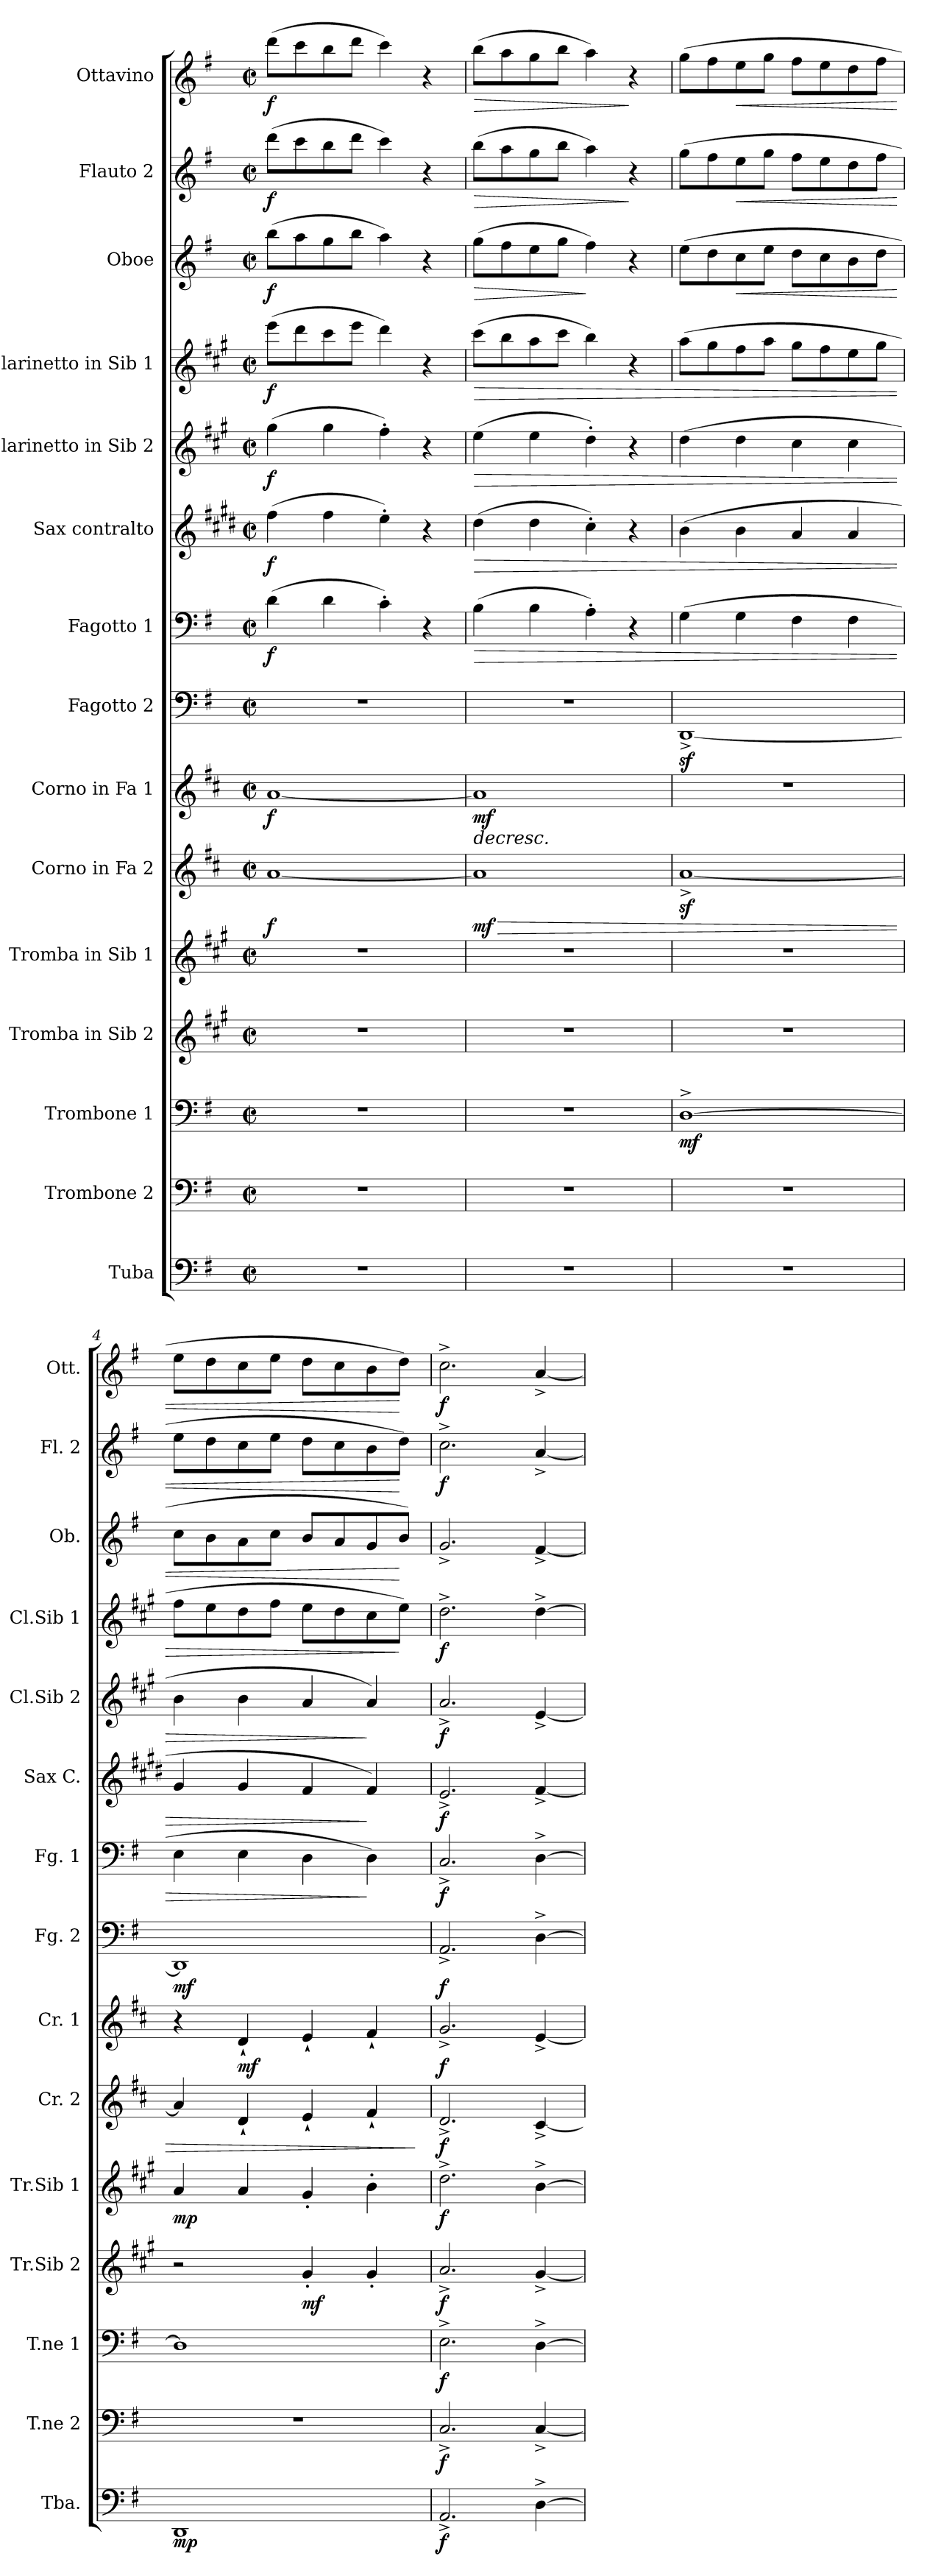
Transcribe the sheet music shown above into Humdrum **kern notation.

**kern	**dynam	**kern	**dynam	**kern	**dynam	**kern	**dynam	**kern	**dynam	**kern	**dynam	**kern	**dynam	**kern	**dynam	**kern	**dynam	**kern	**dynam	**kern	**dynam	**kern	**dynam	**kern	**dynam	**kern	**dynam	**kern	**dynam
*part15	*part15	*part14	*part14	*part13	*part13	*part12	*part12	*part11	*part11	*part10	*part10	*part9	*part9	*part8	*part8	*part7	*part7	*part6	*part6	*part5	*part5	*part4	*part4	*part3	*part3	*part2	*part2	*part1	*part1
*staff15	*staff15	*staff14	*staff14	*staff13	*staff13	*staff12	*staff12	*staff11	*staff11	*staff10	*staff10	*staff9	*staff9	*staff8	*staff8	*staff7	*staff7	*staff6	*staff6	*staff5	*staff5	*staff4	*staff4	*staff3	*staff3	*staff2	*staff2	*staff1	*staff1
*I"Tuba	*	*I"Trombone 2	*	*I"Trombone 1	*	*I"Tromba in Sib 2	*	*I"Tromba in Sib 1	*	*I"Corno in Fa 2	*	*I"Corno in Fa 1	*	*I"Fagotto 2	*	*I"Fagotto 1	*	*I"Sax contralto	*	*I"Clarinetto in Sib 2	*	*I"Clarinetto in Sib 1	*	*I"Oboe	*	*I"Flauto 2	*	*I"Ottavino	*
*I'Tba.	*	*I'T.ne 2	*	*I'T.ne 1	*	*I'Tr.Sib 2	*	*I'Tr.Sib 1	*	*I'Cr. 2	*	*I'Cr. 1	*	*I'Fg. 2	*	*I'Fg. 1	*	*I'Sax C.	*	*I'Cl.Sib 2	*	*I'Cl.Sib 1	*	*I'Ob.	*	*I'Fl. 2	*	*I'Ott.	*
*clefF4	*	*clefF4	*	*clefF4	*	*clefG2	*	*clefG2	*	*clefG2	*	*clefG2	*	*clefF4	*	*clefF4	*	*clefG2	*	*clefG2	*	*clefG2	*	*clefG2	*	*clefG2	*	*clefG2	*
*	*	*	*	*	*	*ITrd1c2	*	*ITrd1c2	*	*ITrd4c7	*	*ITrd4c7	*	*	*	*	*	*ITrd5c9	*	*ITrd1c2	*	*ITrd1c2	*	*	*	*	*	*	*
*k[f#]	*	*k[f#]	*	*k[f#]	*	*k[f#]	*	*k[f#]	*	*k[f#]	*	*k[f#]	*	*k[f#]	*	*k[f#]	*	*k[f#]	*	*k[f#]	*	*k[f#]	*	*k[f#]	*	*k[f#]	*	*k[f#]	*
*G:	*	*G:	*	*G:	*	*G:	*	*G:	*	*G:	*	*G:	*	*G:	*	*G:	*	*G:	*	*G:	*	*G:	*	*G:	*	*G:	*	*G:	*
*M2/2	*	*M2/2	*	*M2/2	*	*M2/2	*	*M2/2	*	*M2/2	*	*M2/2	*	*M2/2	*	*M2/2	*	*M2/2	*	*M2/2	*	*M2/2	*	*M2/2	*	*M2/2	*	*M2/2	*
*met(c|)	*	*met(c|)	*	*met(c|)	*	*met(c|)	*	*met(c|)	*	*met(c|)	*	*met(c|)	*	*met(c|)	*	*met(c|)	*	*met(c|)	*	*met(c|)	*	*met(c|)	*	*met(c|)	*	*met(c|)	*	*met(c|)	*
*MM260	*	*MM260	*	*MM260	*	*MM260	*	*MM260	*	*MM260	*	*MM260	*	*MM260	*	*MM260	*	*MM260	*	*MM260	*	*MM260	*	*MM260	*	*MM260	*	*MM260	*
=1	=1	=1	=1	=1	=1	=1	=1	=1	=1	=1	=1	=1	=1	=1	=1	=1	=1	=1	=1	=1	=1	=1	=1	=1	=1	=1	=1	=1	=1
!	!	!	!	!	!	!	!	!	!	!	!LO:DY:b	!	!LO:DY:b	!	!	!	!LO:DY:b	!	!LO:DY:b	!	!LO:DY:b	!	!LO:DY:b	!	!LO:DY:b	!	!LO:DY:b	!	!LO:DY:b
1r	.	1r	.	1r	.	1r	.	1r	.	[1d	f	[1d	f	1r	.	(>4d\	f	(>4a\	f	(>4ff#\	f	(>8ddd\L	f	(>8bb\L	f	(>8ddd\L	f	(>8ddd\L	f
.	.	.	.	.	.	.	.	.	.	.	.	.	.	.	.	.	.	.	.	.	.	8ccc\	.	8aa\	.	8ccc\	.	8ccc\	.
.	.	.	.	.	.	.	.	.	.	.	.	.	.	.	.	4d\	.	4a\	.	4ff#\	.	8bb\	.	8gg\	.	8bb\	.	8bb\	.
.	.	.	.	.	.	.	.	.	.	.	.	.	.	.	.	.	.	.	.	.	.	8ddd\J	.	8bb\J	.	8ddd\J	.	8ddd\J	.
.	.	.	.	.	.	.	.	.	.	.	.	.	.	.	.	4c'\)	.	4g'\)	.	4ee'\)	.	4ccc\)	.	4aa\)	.	4ccc\)	.	4ccc\)	.
.	.	.	.	.	.	.	.	.	.	.	.	.	.	.	.	4r	.	4r	.	4r	.	4r	.	4r	.	4r	.	4r	.
=2	=2	=2	=2	=2	=2	=2	=2	=2	=2	=2	=2	=2	=2	=2	=2	=2	=2	=2	=2	=2	=2	=2	=2	=2	=2	=2	=2	=2	=2
!	!	!	!	!	!	!	!	!	!	!	!LO:HP:b	!	!LO:HP:b	!	!	!	!LO:HP:b	!	!LO:HP:b	!	!LO:HP:b	!	!LO:HP:b	!	!LO:HP:b	!	!LO:HP:b	!	!LO:HP:b
!	!	!	!	!	!	!	!	!	!	!	!LO:DY:n=1:b	!	!LO:DY:n=1:b	!	!	!	!	!	!	!	!	!	!	!	!	!	!	!	!
1r	.	1r	.	1r	.	1r	.	1r	.	1d]	> mf	1d]	> mf	1r	.	(>4B\	>	(>4f#\	>	(>4dd\	>	(>8bb\L	>	(>8gg\L	>	(>8bb\L	>	(>8bb\L	>
.	.	.	.	.	.	.	.	.	.	.	.	.	.	.	.	.	.	.	.	.	.	8aa\	.	8ff#\	.	8aa\	.	8aa\	.
.	.	.	.	.	.	.	.	.	.	.	.	.	.	.	.	4B\	.	4f#\	.	4dd\	.	8gg\	.	8ee\	.	8gg\	.	8gg\	.
.	.	.	.	.	.	.	.	.	.	.	.	.	.	.	.	.	.	.	.	.	.	8bb\J	.	8gg\J	.	8bb\J	.	8bb\J	.
.	.	.	.	.	.	.	.	.	.	.	.	.	.	.	.	4A'\)	.	4e'\)	.	4cc'\)	.	4aa\)	.	4ff#\)	]	4aa\)	.	4aa\)	.
.	.	.	.	.	.	.	.	.	.	.	.	.	.	.	.	4r	.	4r	.	4r	.	4r	.	4r	.	4r	]	4r	]
=3	=3	=3	=3	=3	=3	=3	=3	=3	=3	=3	=3	=3	=3	=3	=3	=3	=3	=3	=3	=3	=3	=3	=3	=3	=3	=3	=3	=3	=3
!	!	!	!	!	!LO:DY:b	!	!	!	!	!	!	!	!	!	!	!	!	!	!	!	!	!	!	!	!	!	!	!	!
1r	.	1r	.	[1D^	mf	1r	.	1r	.	[1dz<^	.	1r	.	[1DDz<^	.	(>4G\	.	(>4d\	.	(>4cc\	.	(>8gg\L	.	(>8ee\L	.	(>8gg\L	.	(>8gg\L	.
.	.	.	.	.	.	.	.	.	.	.	.	.	.	.	.	.	.	.	.	.	.	8ff#\	.	8dd\	.	8ff#\	.	8ff#\	.
!	!	!	!	!	!	!	!	!	!	!	!	!	!	!	!	!	!	!	!	!	!	!	!	!	!LO:HP:b	!	!LO:HP:b	!	!LO:HP:b
.	.	.	.	.	.	.	.	.	.	.	.	.	.	.	.	4G\	.	4d\	.	4cc\	.	8ee\	.	8cc\	<	8ee\	<	8ee\	<
.	.	.	.	.	.	.	.	.	.	.	.	.	.	.	.	.	.	.	.	.	.	8gg\J	.	8ee\J	.	8gg\J	.	8gg\J	.
.	.	.	.	.	.	.	.	.	.	.	.	.	.	.	.	4F#\	.	4c/	.	4b\	.	8ff#\L	.	8dd\L	.	8ff#\L	.	8ff#\L	.
.	.	.	.	.	.	.	.	.	.	.	.	.	.	.	.	.	.	.	.	.	.	8ee\	.	8cc\	.	8ee\	.	8ee\	.
.	.	.	.	.	.	.	.	.	.	.	.	.	.	.	.	4F#\	.	4c/	.	4b\	.	8dd\	.	8b\	.	8dd\	.	8dd\	.
.	.	.	.	.	.	.	.	.	.	.	.	.	.	.	.	.	.	.	.	.	.	8ff#\J	.	8dd\J	.	8ff#\J	.	8ff#\J	.
=4	=4	=4	=4	=4	=4	=4	=4	=4	=4	=4	=4	=4	=4	=4	=4	=4	=4	=4	=4	=4	=4	=4	=4	=4	=4	=4	=4	=4	=4
!	!LO:DY:b	!	!	!	!	!	!	!	!LO:DY:b	!	!	!	!	!	!LO:DY:b	!	!	!	!	!	!	!	!	!	!	!	!	!	!
1DD	mp	1r	.	1D]	.	2r	.	4g/	mp	4d/]	.	4r	.	1DD]	mf	4E\	.	4B/	.	4a\	.	8ee\L	.	8cc\L	.	8ee\L	.	8ee\L	.
.	.	.	.	.	.	.	.	.	.	.	.	.	.	.	.	.	.	.	.	.	.	8dd\	.	8b\	.	8dd\	.	8dd\	.
!	!	!	!	!	!	!	!	!	!	!	!	!	!LO:DY:b	!	!	!	!	!	!	!	!	!	!	!	!	!	!	!	!
.	.	.	.	.	.	.	.	4g/	.	4G`/	.	4G`/	mf	.	.	4E\	.	4B/	.	4a\	.	8cc\	.	8a\	.	8cc\	.	8cc\	.
.	.	.	.	.	.	.	.	.	.	.	.	.	.	.	.	.	.	.	.	.	.	8ee\J	.	8cc\J	.	8ee\J	.	8ee\J	.
!	!	!	!	!	!	!	!LO:DY:b	!	!	!	!	!	!	!	!	!	!	!	!	!	!	!	!	!	!	!	!	!	!
.	.	.	.	.	.	4f#'/	mf	4f#'/	.	4A`/	.	4A`/	.	.	.	4D\	.	4A/	.	4g/	.	8dd\L	.	8b/L	.	8dd\L	.	8dd\L	.
.	.	.	.	.	.	.	.	.	.	.	.	.	.	.	.	.	.	.	.	.	.	8cc\	.	8a/	.	8cc\	.	8cc\	.
.	.	.	.	.	.	4f#'/	.	4a'\	.	4B`/	.	4B`/	.	.	.	4D\)	]	4A/)	]	4g/)	]	8b\	.	8g/	.	8b\	.	8b\	.
.	.	.	.	.	.	.	.	.	.	.	.	.	.	.	.	.	.	.	.	.	.	8dd\J)	]	8b/J)	[	8dd\J)	[	8dd\J)	[
.	.	.	.	.	.	.	.	.	.	.	]	.	]	.	.	.	.	.	.	.	.	.	.	.	.	.	.	.	.
=5	=5	=5	=5	=5	=5	=5	=5	=5	=5	=5	=5	=5	=5	=5	=5	=5	=5	=5	=5	=5	=5	=5	=5	=5	=5	=5	=5	=5	=5
!	!LO:DY:b	!	!LO:DY:b	!	!LO:DY:b	!	!LO:DY:b	!	!LO:DY:b	!	!LO:DY:b	!	!LO:DY:b	!	!LO:DY:b	!	!LO:DY:b	!	!LO:DY:b	!	!LO:DY:b	!	!LO:DY:b	!	!	!	!LO:DY:b	!	!LO:DY:b
2.AA^/	f	2.C^/	f	2.E^\	f	2.g^/	f	2.cc^\	f	2.G^/	f	2.c^/	f	2.AA^/	f	2.C^/	f	2.G^/	f	2.g^/	f	2.cc^\	f	2.g^/	.	2.cc^\	f	2.cc^\	f
[4D^\	.	[4C^/	.	[4D^\	.	[4f#^/	.	[4a^\	.	[4F#^/	.	[4A^/	.	[4D^\	.	[4D^\	.	[4A^/	.	[4d^/	.	[4cc^\	.	[4f#^/	.	[4a^/	.	[4a^/	.
=	=	=	=	=	=	=	=	=	=	=	=	=	=	=	=	=	=	=	=	=	=	=	=	=	=	=	=	=	=
*-	*-	*-	*-	*-	*-	*-	*-	*-	*-	*-	*-	*-	*-	*-	*-	*-	*-	*-	*-	*-	*-	*-	*-	*-	*-	*-	*-	*-	*-
